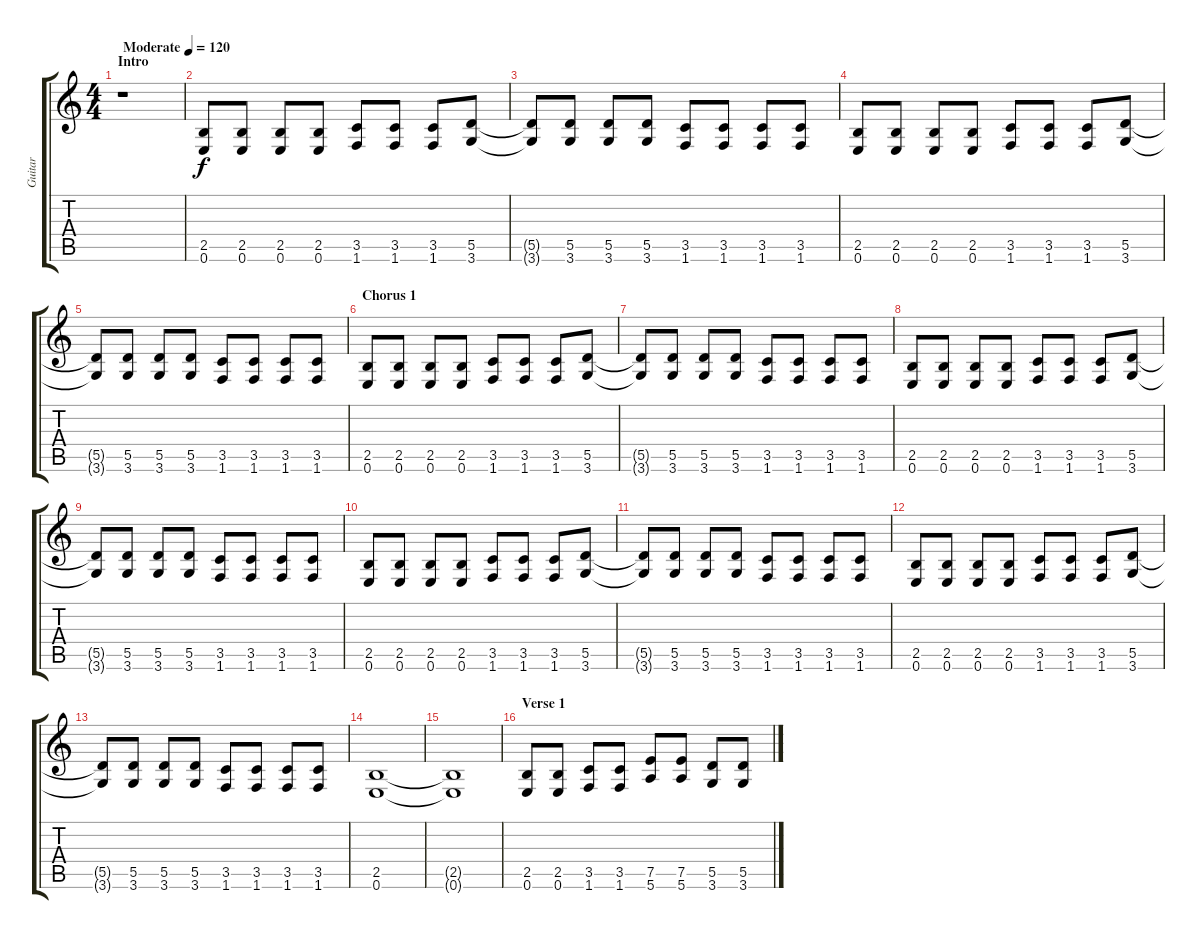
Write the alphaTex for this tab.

\track ("Guitar" "Guitar") {instrument distortionguitar}
\staff {score tabs}
\tuning (E4 B3 G3 D3 A2 E2) {hide}
\ts (4 4)
\section ("" "Intro")
\tempo (120 "Moderate")
\clef g2
\ks c
r.1{dy f instrument distortionguitar} |
(2.5 0.6).8 (2.5 0.6).8 (2.5 0.6).8 (2.5 0.6).8 (3.5 1.6).8 (3.5 1.6).8 (3.5 1.6).8 (5.5 3.6).8 |
(5.5{t} 3.6{t}).8 (5.5 3.6).8 (5.5 3.6).8 (5.5 3.6).8 (3.5 1.6).8 (3.5 1.6).8 (3.5 1.6).8 (3.5 1.6).8 |
(2.5 0.6).8 (2.5 0.6).8 (2.5 0.6).8 (2.5 0.6).8 (3.5 1.6).8 (3.5 1.6).8 (3.5 1.6).8 (5.5 3.6).8 |
(5.5{t} 3.6{t}).8 (5.5 3.6).8 (5.5 3.6).8 (5.5 3.6).8 (3.5 1.6).8 (3.5 1.6).8 (3.5 1.6).8 (3.5 1.6).8 |
\section ("" "Chorus 1")
(2.5 0.6).8 (2.5 0.6).8 (2.5 0.6).8 (2.5 0.6).8 (3.5 1.6).8 (3.5 1.6).8 (3.5 1.6).8 (5.5 3.6).8 |
(5.5{t} 3.6{t}).8 (5.5 3.6).8 (5.5 3.6).8 (5.5 3.6).8 (3.5 1.6).8 (3.5 1.6).8 (3.5 1.6).8 (3.5 1.6).8 |
(2.5 0.6).8 (2.5 0.6).8 (2.5 0.6).8 (2.5 0.6).8 (3.5 1.6).8 (3.5 1.6).8 (3.5 1.6).8 (5.5 3.6).8 |
(5.5{t} 3.6{t}).8 (5.5 3.6).8 (5.5 3.6).8 (5.5 3.6).8 (3.5 1.6).8 (3.5 1.6).8 (3.5 1.6).8 (3.5 1.6).8 |
(2.5 0.6).8 (2.5 0.6).8 (2.5 0.6).8 (2.5 0.6).8 (3.5 1.6).8 (3.5 1.6).8 (3.5 1.6).8 (5.5 3.6).8 |
(5.5{t} 3.6{t}).8 (5.5 3.6).8 (5.5 3.6).8 (5.5 3.6).8 (3.5 1.6).8 (3.5 1.6).8 (3.5 1.6).8 (3.5 1.6).8 |
(2.5 0.6).8 (2.5 0.6).8 (2.5 0.6).8 (2.5 0.6).8 (3.5 1.6).8 (3.5 1.6).8 (3.5 1.6).8 (5.5 3.6).8 |
(5.5{t} 3.6{t}).8 (5.5 3.6).8 (5.5 3.6).8 (5.5 3.6).8 (3.5 1.6).8 (3.5 1.6).8 (3.5 1.6).8 (3.5 1.6).8 |
(2.5 0.6).1 |
(2.5{t} 0.6{t}).1 |
\section ("" "Verse 1")
(2.5 0.6).8 (2.5 0.6).8 (3.5 1.6).8 (3.5 1.6).8 (7.5 5.6).8 (7.5 5.6).8 (5.5 3.6).8 (5.5 3.6).8
